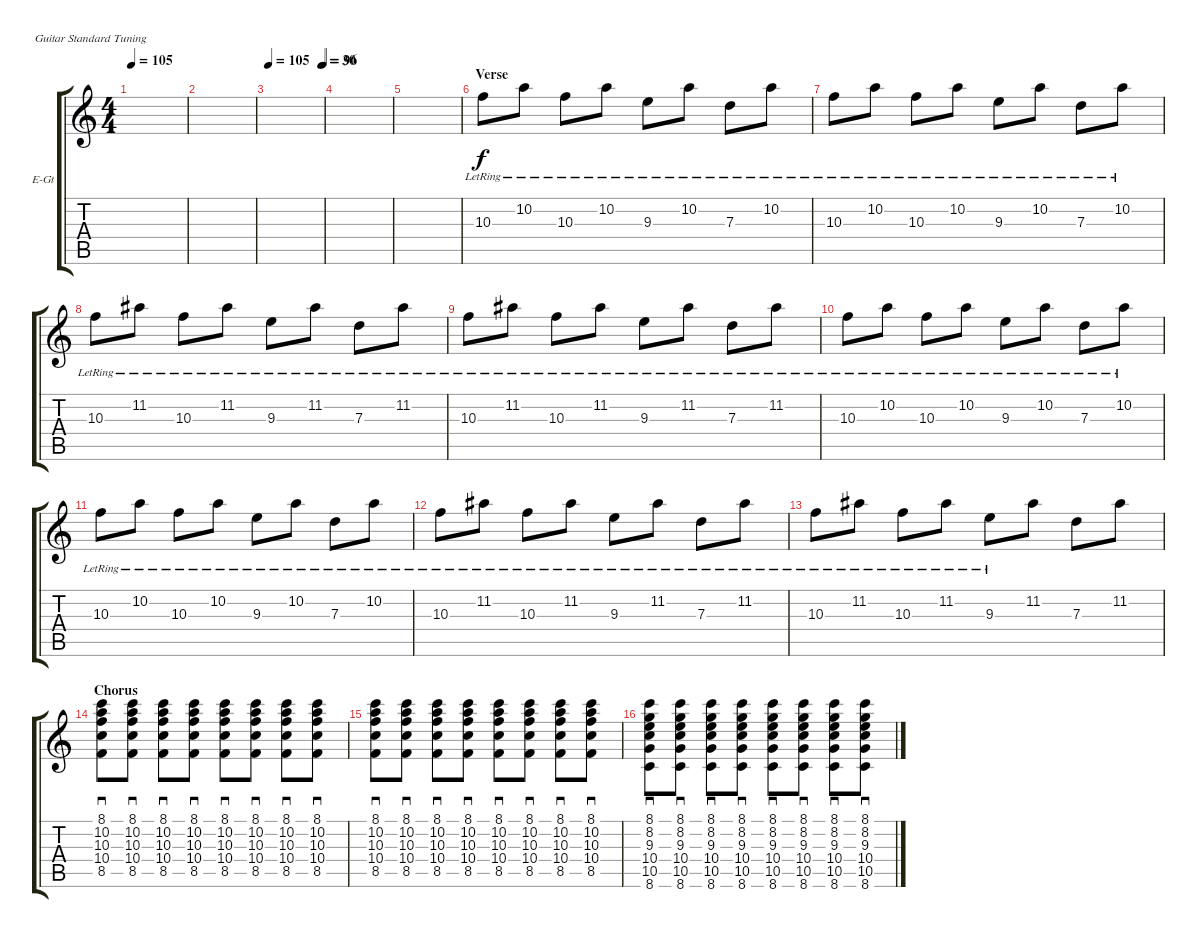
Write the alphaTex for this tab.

\defaultSystemsLayout 4
\bracketExtendMode groupsimilarinstruments
\firstSystemTrackNameOrientation horizontal
\otherSystemsTrackNameOrientation horizontal
\track ("Electric Guitar (Drive)" "E-Gt") {instrument overdrivenguitar}
\staff {score tabs}
\tuning (E4 B3 G3 D3 A2 E2)
\ts (4 4)
\tempo 105
\clef g2
\ks c
|
|
\tempo 105
\tempo (30 0.975)
\tempo (96 1)
|
|
|
\section ("" "Verse")
10.3{lr}.8 10.2{lr}.8 10.3{lr}.8 10.2{lr}.8 9.3{lr}.8 10.2{lr}.8 7.3{lr}.8 10.2{lr}.8 |
10.3{lr}.8 10.2{lr}.8 10.3{lr}.8 10.2{lr}.8 9.3{lr}.8 10.2{lr}.8 7.3{lr}.8 10.2{lr}.8 |
10.3{lr}.8 11.2{lr}.8 10.3{lr}.8 11.2{lr}.8 9.3{lr}.8 11.2{lr}.8 7.3{lr}.8 11.2{lr}.8 |
10.3{lr}.8 11.2{lr}.8 10.3{lr}.8 11.2{lr}.8 9.3{lr}.8 11.2{lr}.8 7.3{lr}.8 11.2{lr}.8 |
10.3{lr}.8 10.2{lr}.8 10.3{lr}.8 10.2{lr}.8 9.3{lr}.8 10.2{lr}.8 7.3{lr}.8 10.2{lr}.8 |
10.3{lr}.8 10.2{lr}.8 10.3{lr}.8 10.2{lr}.8 9.3{lr}.8 10.2{lr}.8 7.3{lr}.8 10.2{lr}.8 |
10.3{lr}.8 11.2{lr}.8 10.3{lr}.8 11.2{lr}.8 9.3{lr}.8 11.2{lr}.8 7.3{lr}.8 11.2{lr}.8 |
10.3{lr}.8 11.2{lr}.8 10.3{lr}.8 11.2{lr}.8 9.3{lr}.8 11.2.8 7.3.8 11.2.8 |
\section ("" "Chorus")
(8.5 10.4 10.3 10.2 8.1).8{sd} (8.5 10.4 10.3 10.2 8.1).8{sd} (8.5 10.4 10.3 10.2 8.1).8{sd} (8.5 10.4 10.3 10.2 8.1).8{sd} (8.5 10.4 10.3 10.2 8.1).8{sd} (8.5 10.4 10.3 10.2 8.1).8{sd} (8.5 10.4 10.3 10.2 8.1).8{sd} (8.5 10.4 10.3 10.2 8.1).8{sd} |
(8.5 10.4 10.3 10.2 8.1).8{sd} (8.5 10.4 10.3 10.2 8.1).8{sd} (8.5 10.4 10.3 10.2 8.1).8{sd} (8.5 10.4 10.3 10.2 8.1).8{sd} (8.5 10.4 10.3 10.2 8.1).8{sd} (8.5 10.4 10.3 10.2 8.1).8{sd} (8.5 10.4 10.3 10.2 8.1).8{sd} (8.5 10.4 10.3 10.2 8.1).8{sd} |
(8.6 10.5 10.4 9.3 8.2 8.1).8{sd} (8.6 10.5 10.4 9.3 8.2 8.1).8{sd} (8.6 10.5 10.4 9.3 8.2 8.1).8{sd} (8.6 10.5 10.4 9.3 8.2 8.1).8{sd} (8.6 10.5 10.4 9.3 8.2 8.1).8{sd} (8.6 10.5 10.4 9.3 8.2 8.1).8{sd} (8.6 10.5 10.4 9.3 8.2 8.1).8{sd} (8.6 10.5 10.4 9.3 8.2 8.1).8{sd}
